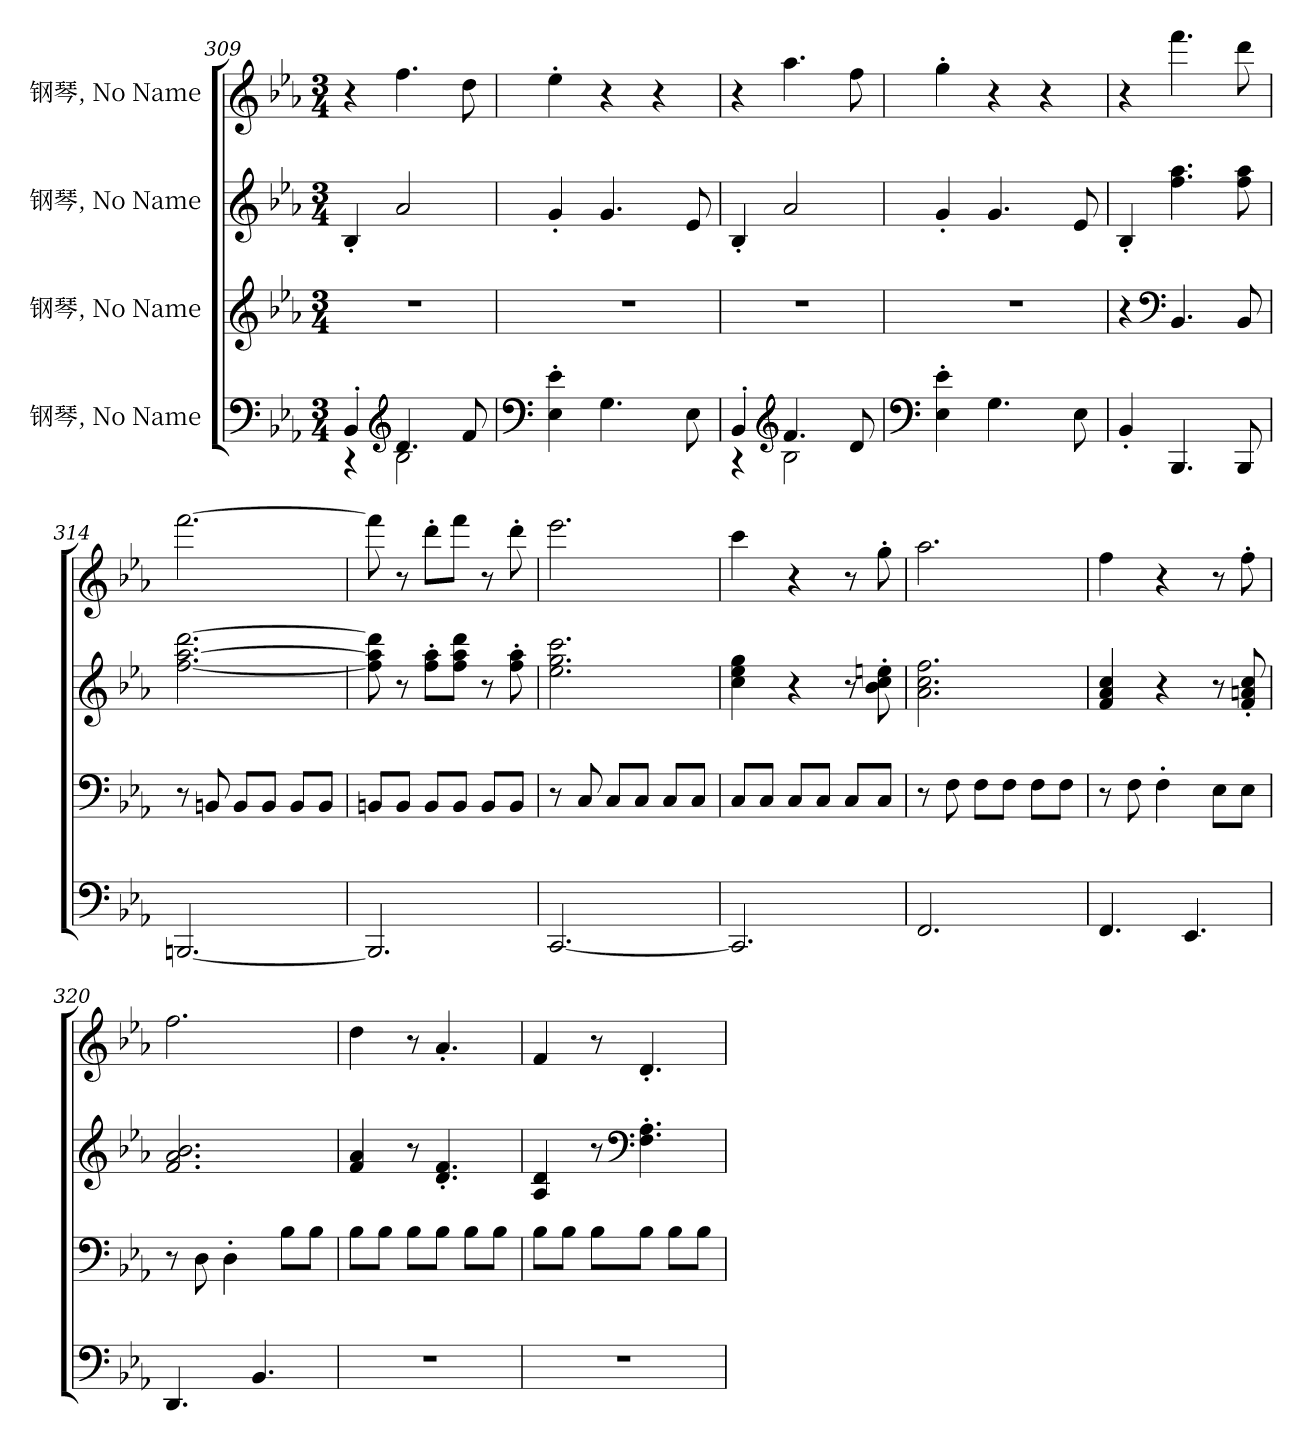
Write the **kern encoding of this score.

**kern	**kern	**kern	**kern
*part4	*part3	*part2	*part1
*staff4	*staff3	*staff2	*staff1
*I"钢琴, No Name	*I"钢琴, No Name	*I"钢琴, No Name	*I"钢琴, No Name
*clefF4	*clefG2	*clefG2	*clefG2
*k[b-e-a-]	*k[b-e-a-]	*k[b-e-a-]	*k[b-e-a-]
*M3/4	*M3/4	*M3/4	*M3/4
=309	=309	=309	=309
*^	*	*	*
4BB-'/	4r	2.r	4B-'/	4r
*clefG2	*	*	*	*
*	*	*	*	*MM185
4.d/	2B-\	.	2a-/	4.ff\
8f/	.	.	.	8dd\
*v	*v	*	*	*
=310	=310	=310	=310
*clefF4	*	*	*
4E-\' 4e-\'	2.r	4g'/	4ee-'\
*	*	*	*MM185
4.G\	.	4.g/	4r
.	.	.	4r
8E-\	.	8e-/	.
=311	=311	=311	=311
*^	*	*	*
4BB-'/	4r	2.r	4B-'/	4r
*clefG2	*	*	*	*
*	*	*	*	*MM185
4.f/	2B-\	.	2a-/	4.aa-\
8d/	.	.	.	8ff\
*v	*v	*	*	*
!!LO:PB:g=z
=312	=312	=312	=312
*clefF4	*	*	*
4E-\' 4e-\'	2.r	4g'/	4gg'\
*	*	*	*MM185
4.G\	.	4.g/	4r
.	.	.	4r
8E-\	.	8e-/	.
=313	=313	=313	=313
4BB-'/	4r	4B-'/	4r
*	*clefF4	*	*
4.BBB-/	4.BB-/	4.ff\ 4.aa-\	4.fff\
8BBB-/	8BB-/	8ff\ 8aa-\	8ddd\
=314	=314	=314	=314
*	*	*	*MM185
[2.BBBn/	8r	[2.ff\ [2.aa-\ [2.ddd\	[2.fff\
.	8BBn/	.	.
.	8BB/L	.	.
.	8BB/J	.	.
.	8BB/L	.	.
.	8BB/J	.	.
=315	=315	=315	=315
2.BBB/]	8BBn/L	8ff\] 8aa-\] 8ddd\]	8fff\]
.	8BB/J	8r	8r
.	8BB/L	8ff\' 8aa-\'L	8ddd'\L
.	8BB/J	8ff\ 8aa-\ 8ddd\J	8fff\J
.	8BB/L	8r	8r
.	8BB/J	8ff\' 8aa-\'	8ddd'\
=316	=316	=316	=316
*	*	*	*MM185
[2.CC/	8r	2.ee-\ 2.gg\ 2.ccc\	2.eee-\
.	8C/	.	.
.	8C/L	.	.
.	8C/J	.	.
.	8C/L	.	.
.	8C/J	.	.
=317	=317	=317	=317
2.CC/]	8C/L	4cc\ 4ee-\ 4gg\	4ccc\
.	8C/J	.	.
.	8C/L	4r	4r
.	8C/J	.	.
.	8C/L	8r	8r
.	8C/J	8b-\' 8cc\' 8een\'	8gg'\
!!LO:LB:g=z
=318	=318	=318	=318
*	*	*	*MM185
2.FF/	8r	2.a-\ 2.cc\ 2.ff\	2.aa-\
.	8F\	.	.
.	8F\L	.	.
.	8F\J	.	.
.	8F\L	.	.
.	8F\J	.	.
=319	=319	=319	=319
4.FF/	8r	4f/ 4a-/ 4cc/	4ff\
.	8F\	.	.
.	4F'\	4r	4r
4.EE-/	.	.	.
.	8E-\L	8r	8r
.	8E-\J	8f/' 8an/' 8cc/'	8ff'\
=320	=320	=320	=320
*	*	*	*MM185
4.DD/	8r	2.f/ 2.a-/ 2.b-/	2.ff\
.	8D\	.	.
.	4D'\	.	.
4.BB-/	.	.	.
.	8B-\L	.	.
.	8B-\J	.	.
=321	=321	=321	=321
2.r	8B-\L	4f/ 4a-/	4dd\
.	8B-\J	.	.
.	8B-\L	8r	8r
.	8B-\J	4.d/' 4.f/'	4.a-'/
.	8B-\L	.	.
.	8B-\J	.	.
=322	=322	=322	=322
2.r	8B-\L	4A-/ 4d/	4f/
.	8B-\J	.	.
.	8B-\L	8r	8r
*	*	*clefF4	*
.	8B-\J	4.F\' 4.A-\'	4.d'/
.	8B-\L	.	.
.	8B-\J	.	.
=	=	=	=
*-	*-	*-	*-
